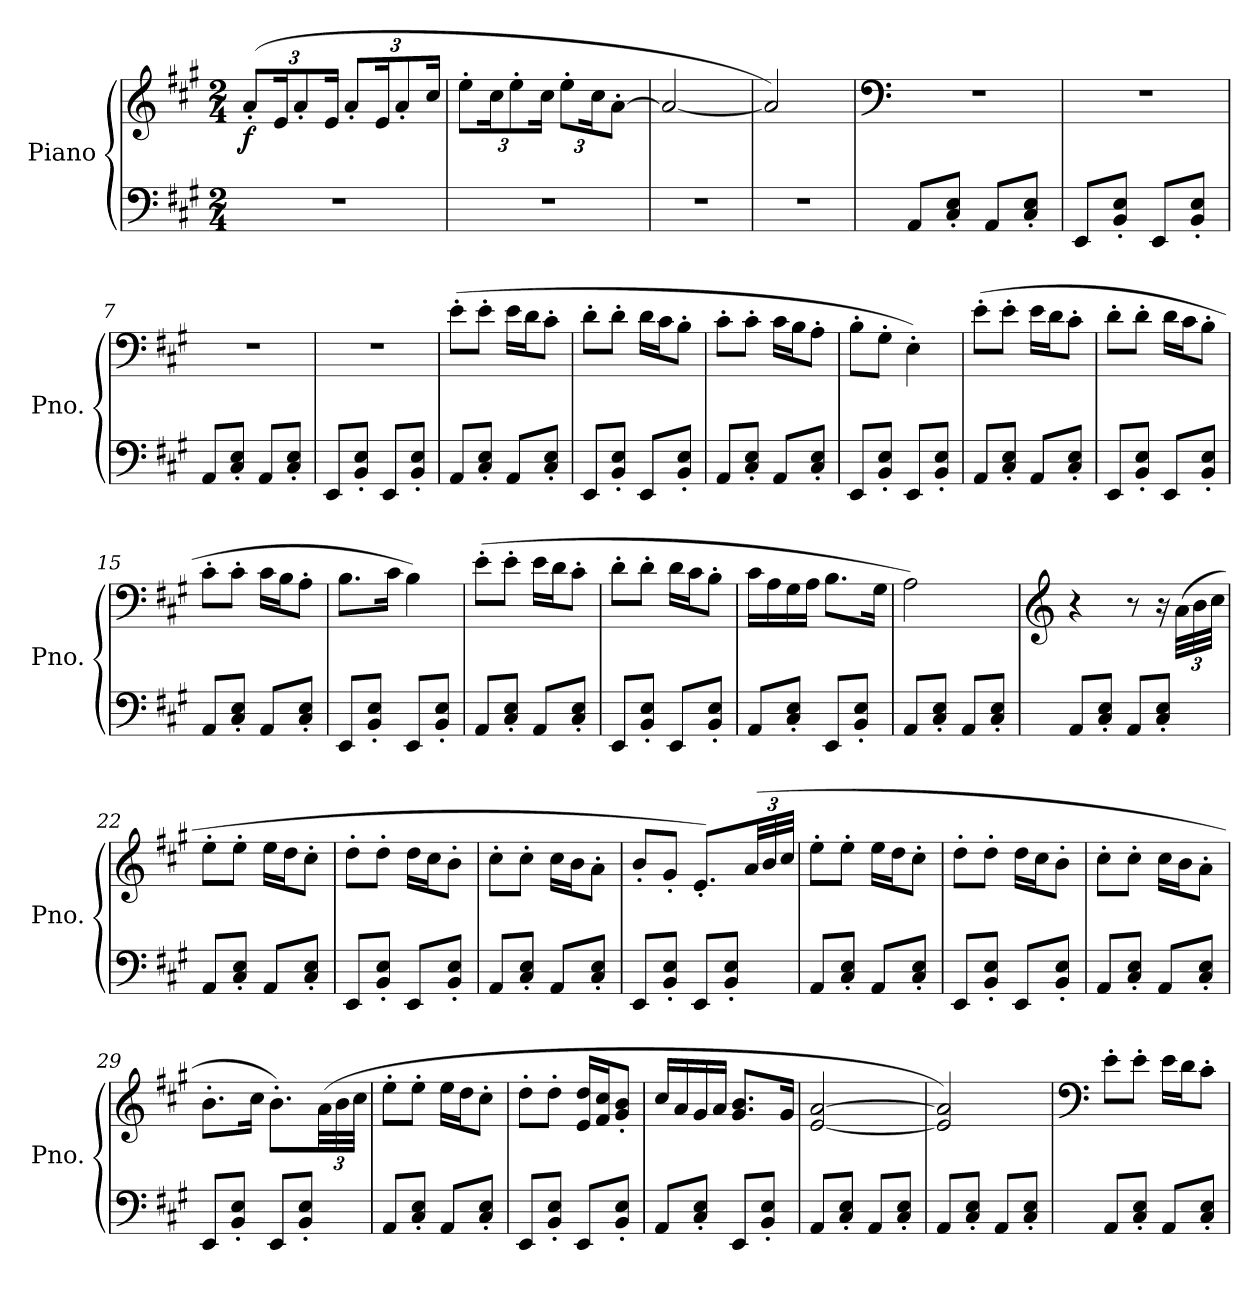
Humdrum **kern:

**kern	**kern	**dynam
*part1	*part1	*part1
*staff2	*staff1	*staff1/2
*I"Piano	*	*
*I'Pno.	*	*
*clefF4	*clefG2	*
*k[f#c#g#]	*k[f#c#g#]	*
*M2/4	*M2/4	*
*MM97	*MM97	*
*	*Xbrackettup	*
=1	=1	=1
!	!	!LO:DY:b
2r	(>12a'/L	f
.	24e/K	.
.	12a'/	.
.	24e/Jk	.
.	12a'/L	.
.	24e/K	.
.	12a'/	.
.	24cc#/Jk	.
=2	=2	=2
2r	12ee'\L	.
.	24cc#\K	.
.	12ee'\	.
.	24cc#\Jk	.
.	12ee'\L	.
.	24cc#\K	.
.	[8a'\J	.
=3	=3	=3
2r	2a/_	.
=4	=4	=4
2r	2a/])	.
=5	=5	=5
*	*clefF4	*
8AA/L	2r	.
8C#/' 8E/'J	.	.
8AA/L	.	.
8C#/' 8E/'J	.	.
=6	=6	=6
8EE/L	2r	.
8BB/' 8E/'J	.	.
8EE/L	.	.
8BB/' 8E/'J	.	.
=7	=7	=7
8AA/L	2r	.
8C#/' 8E/'J	.	.
8AA/L	.	.
8C#/' 8E/'J	.	.
=8	=8	=8
8EE/L	2r	.
8BB/' 8E/'J	.	.
8EE/L	.	.
8BB/' 8E/'J	.	.
=9	=9	=9
8AA/L	(>8e'\L	.
8C#/' 8E/'J	8e'\J	.
8AA/L	16e\LL	.
.	16d\J	.
8C#/' 8E/'J	8c#'\J	.
=10	=10	=10
8EE/L	8d'\L	.
8BB/' 8E/'J	8d'\J	.
8EE/L	16d\LL	.
.	16c#\J	.
8BB/' 8E/'J	8B'\J	.
=11	=11	=11
8AA/L	8c#'\L	.
8C#/' 8E/'J	8c#'\J	.
8AA/L	16c#\LL	.
.	16B\J	.
8C#/' 8E/'J	8A'\J	.
=12	=12	=12
8EE/L	8B'\L	.
8BB/' 8E/'J	8G#'\J	.
8EE/L	4E'\)	.
8BB/' 8E/'J	.	.
=13	=13	=13
8AA/L	(>8e'\L	.
8C#/' 8E/'J	8e'\J	.
8AA/L	16e\LL	.
.	16d\J	.
8C#/' 8E/'J	8c#'\J	.
=14	=14	=14
8EE/L	8d'\L	.
8BB/' 8E/'J	8d'\J	.
8EE/L	16d\LL	.
.	16c#\J	.
8BB/' 8E/'J	8B'\J	.
=15	=15	=15
8AA/L	8c#'\L	.
8C#/' 8E/'J	8c#'\J	.
8AA/L	16c#\LL	.
.	16B\J	.
8C#/' 8E/'J	8A'\J	.
=16	=16	=16
8EE/L	8.B\L	.
8BB/' 8E/'J	.	.
.	16c#\Jk	.
8EE/L	4B\)	.
8BB/' 8E/'J	.	.
=17	=17	=17
8AA/L	(>8e'\L	.
8C#/' 8E/'J	8e'\J	.
8AA/L	16e\LL	.
.	16d\J	.
8C#/' 8E/'J	8c#'\J	.
=18	=18	=18
8EE/L	8d'\L	.
8BB/' 8E/'J	8d'\J	.
8EE/L	16d\LL	.
.	16c#\J	.
8BB/' 8E/'J	8B'\J	.
=19	=19	=19
8AA/L	16c#\LL	.
.	16A\	.
8C#/' 8E/'J	16G#\	.
.	16A\JJ	.
8EE/L	8.B\L	.
8BB/' 8E/'J	.	.
.	16G#\Jk	.
=20	=20	=20
8AA/L	2A\)	.
8C#/' 8E/'J	.	.
8AA/L	.	.
8C#/' 8E/'J	.	.
=21	=21	=21
*	*clefG2	*
8AA/L	4r	.
8C#/' 8E/'J	.	.
8AA/L	8r	.
8C#/' 8E/'J	16r	.
.	(>48a\LLL	.
.	48b\	.
.	48cc#\JJJ	.
=22	=22	=22
8AA/L	8ee'\L	.
8C#/' 8E/'J	8ee'\J	.
8AA/L	16ee\LL	.
.	16dd\J	.
8C#/' 8E/'J	8cc#'\J	.
=23	=23	=23
8EE/L	8dd'\L	.
8BB/' 8E/'J	8dd'\J	.
8EE/L	16dd\LL	.
.	16cc#\J	.
8BB/' 8E/'J	8b'\J	.
=24	=24	=24
8AA/L	8cc#'\L	.
8C#/' 8E/'J	8cc#'\J	.
8AA/L	16cc#\LL	.
.	16b\J	.
8C#/' 8E/'J	8a'\J	.
=25	=25	=25
8EE/L	8b'/L	.
8BB/' 8E/'J	8g#'/J	.
8EE/L	8.e'/L)	.
8BB/' 8E/'J	.	.
.	(>48a/LL	.
.	48b/	.
.	48cc#/JJJ	.
=26	=26	=26
8AA/L	8ee'\L	.
8C#/' 8E/'J	8ee'\J	.
8AA/L	16ee\LL	.
.	16dd\J	.
8C#/' 8E/'J	8cc#'\J	.
=27	=27	=27
8EE/L	8dd'\L	.
8BB/' 8E/'J	8dd'\J	.
8EE/L	16dd\LL	.
.	16cc#\J	.
8BB/' 8E/'J	8b'\J	.
=28	=28	=28
8AA/L	8cc#'\L	.
8C#/' 8E/'J	8cc#'\J	.
8AA/L	16cc#\LL	.
.	16b\J	.
8C#/' 8E/'J	8a'\J	.
=29	=29	=29
8EE/L	8.b'\L	.
8BB/' 8E/'J	.	.
.	16cc#\Jk	.
8EE/L	8.b'\L)	.
8BB/' 8E/'J	.	.
.	(>48a\LL	.
.	48b\	.
.	48cc#\JJJ	.
=30	=30	=30
8AA/L	8ee'\L	.
8C#/' 8E/'J	8ee'\J	.
8AA/L	16ee\LL	.
.	16dd\J	.
8C#/' 8E/'J	8cc#'\J	.
=31	=31	=31
8EE/L	8dd'\L	.
8BB/' 8E/'J	8dd'\J	.
8EE/L	16e/ 16dd/LL	.
.	16f#/ 16cc#/J	.
8BB/' 8E/'J	8g#/' 8b/'J	.
=32	=32	=32
8AA/L	16cc#/LL	.
.	16a/	.
8C#/' 8E/'J	16g#/	.
.	16a/JJ	.
8EE/L	8.g#/ 8.b/L	.
8BB/' 8E/'J	.	.
.	16g#/Jk	.
=33	=33	=33
8AA/L	[2e/ [2a/	.
8C#/' 8E/'J	.	.
8AA/L	.	.
8C#/' 8E/'J	.	.
=34	=34	=34
8AA/L	2e/] 2a/])	.
8C#/' 8E/'J	.	.
8AA/L	.	.
8C#/' 8E/'J	.	.
=35	=35	=35
*	*clefF4	*
8AA/L	8e'\L	.
8C#/' 8E/'J	8e'\J	.
8AA/L	16e\LL	.
.	16d\J	.
8C#/' 8E/'J	8c#'\J	.
=	=	=
*-	*-	*-
